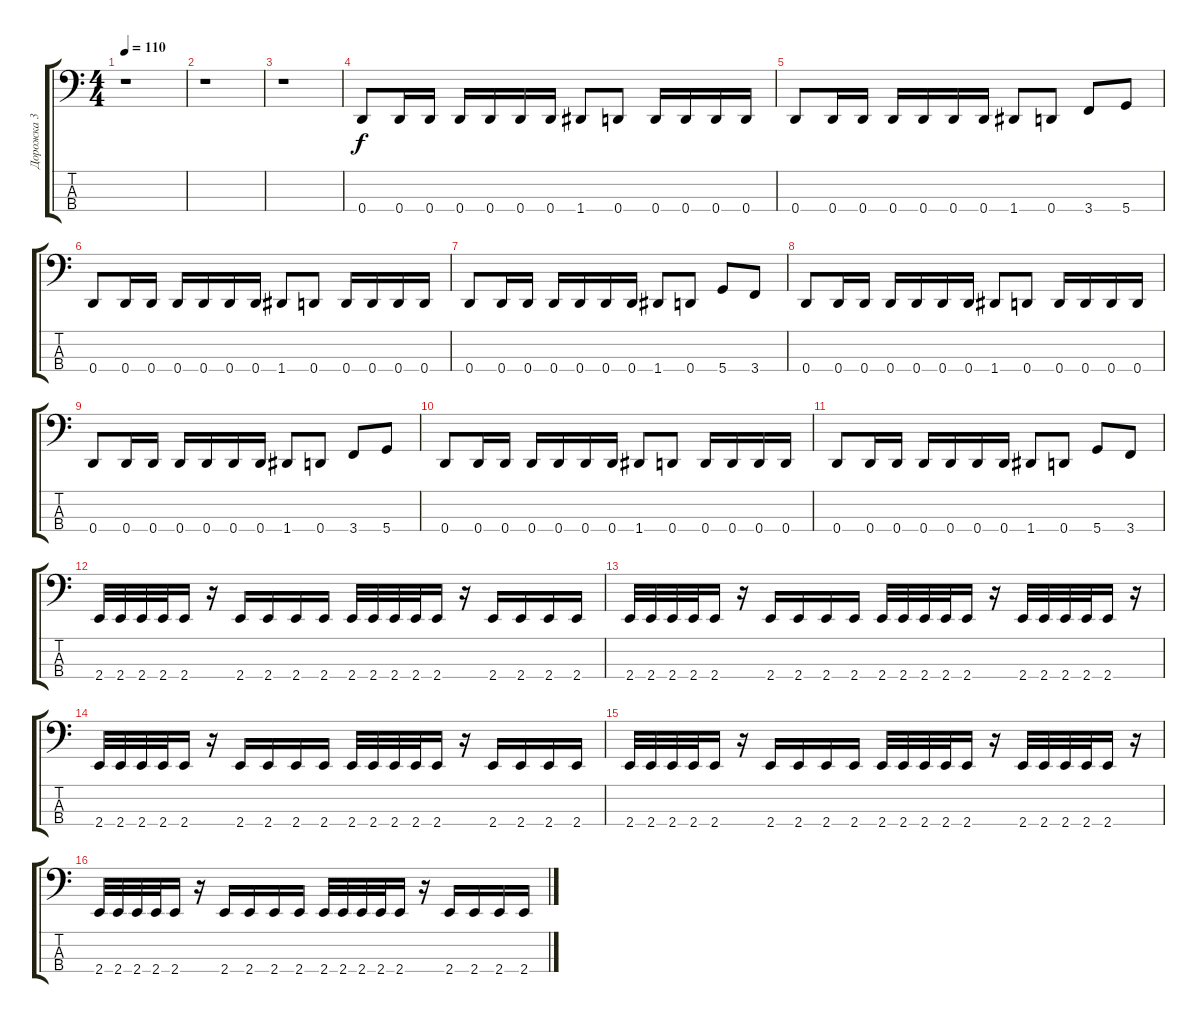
\track ("Дорожка 3" "Дорожка 3") {instrument electricbassfinger}
\staff {score tabs}
\tuning (G2 D2 A1 D1) {hide}
\ts (4 4)
\tempo 110
\clef f4
\ks c
r.1{dy f} |
r.1 |
r.1 |
0.4.8 0.4.16 0.4.16 0.4.16 0.4.16 0.4.16 0.4.16 1.4.8 0.4.8 0.4.16 0.4.16 0.4.16 0.4.16 |
0.4.8 0.4.16 0.4.16 0.4.16 0.4.16 0.4.16 0.4.16 1.4.8 0.4.8 3.4.8 5.4.8 |
0.4.8 0.4.16 0.4.16 0.4.16 0.4.16 0.4.16 0.4.16 1.4.8 0.4.8 0.4.16 0.4.16 0.4.16 0.4.16 |
0.4.8 0.4.16 0.4.16 0.4.16 0.4.16 0.4.16 0.4.16 1.4.8 0.4.8 5.4.8 3.4.8 |
0.4.8 0.4.16 0.4.16 0.4.16 0.4.16 0.4.16 0.4.16 1.4.8 0.4.8 0.4.16 0.4.16 0.4.16 0.4.16 |
0.4.8 0.4.16 0.4.16 0.4.16 0.4.16 0.4.16 0.4.16 1.4.8 0.4.8 3.4.8 5.4.8 |
0.4.8 0.4.16 0.4.16 0.4.16 0.4.16 0.4.16 0.4.16 1.4.8 0.4.8 0.4.16 0.4.16 0.4.16 0.4.16 |
0.4.8 0.4.16 0.4.16 0.4.16 0.4.16 0.4.16 0.4.16 1.4.8 0.4.8 5.4.8 3.4.8 |
2.4.32 2.4.32 2.4.32 2.4.32 2.4.16 r.16 2.4.16 2.4.16 2.4.16 2.4.16 2.4.32 2.4.32 2.4.32 2.4.32 2.4.16 r.16 2.4.16 2.4.16 2.4.16 2.4.16 |
2.4.32 2.4.32 2.4.32 2.4.32 2.4.16 r.16 2.4.16 2.4.16 2.4.16 2.4.16 2.4.32 2.4.32 2.4.32 2.4.32 2.4.16 r.16 2.4.32 2.4.32 2.4.32 2.4.32 2.4.16 r.16 |
2.4.32 2.4.32 2.4.32 2.4.32 2.4.16 r.16 2.4.16 2.4.16 2.4.16 2.4.16 2.4.32 2.4.32 2.4.32 2.4.32 2.4.16 r.16 2.4.16 2.4.16 2.4.16 2.4.16 |
2.4.32 2.4.32 2.4.32 2.4.32 2.4.16 r.16 2.4.16 2.4.16 2.4.16 2.4.16 2.4.32 2.4.32 2.4.32 2.4.32 2.4.16 r.16 2.4.32 2.4.32 2.4.32 2.4.32 2.4.16 r.16 |
2.4.32 2.4.32 2.4.32 2.4.32 2.4.16 r.16 2.4.16 2.4.16 2.4.16 2.4.16 2.4.32 2.4.32 2.4.32 2.4.32 2.4.16 r.16 2.4.16 2.4.16 2.4.16 2.4.16
